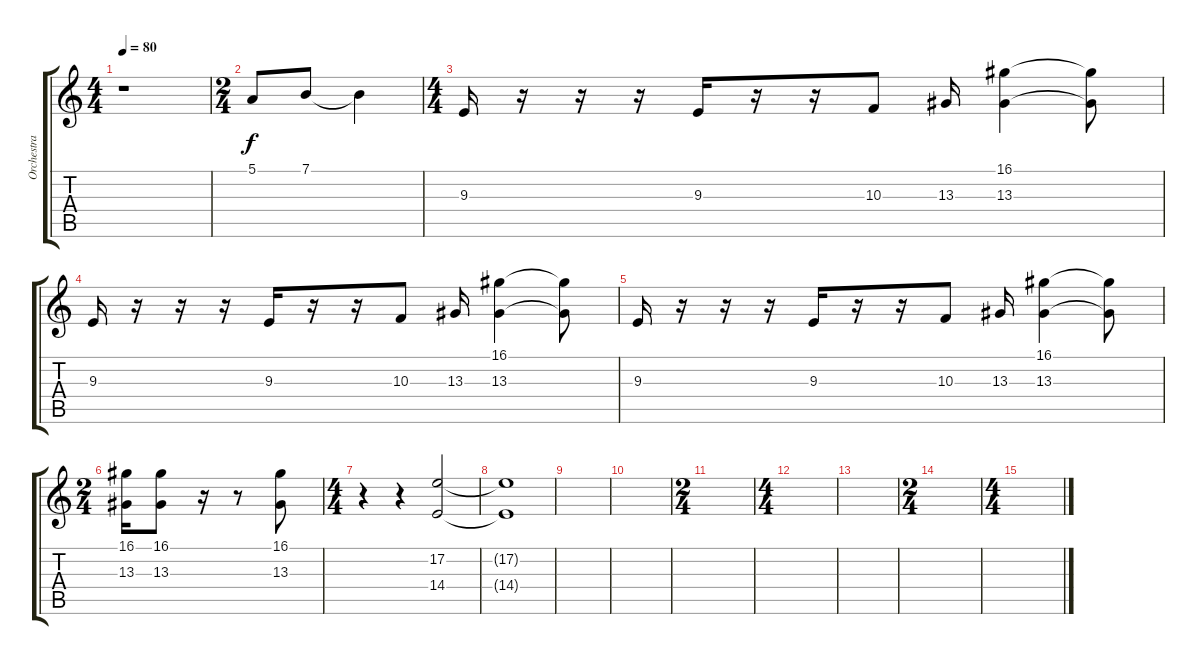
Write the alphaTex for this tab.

\track ("Orchestra" "Orchestra") {instrument lead7fifths}
\staff {score tabs}
\tuning (E4 B3 G3 D3 A2 E2) {hide}
\ts (4 4)
\tempo 80
\clef g2
\ks c
r.1{dy f} |
\ts (2 4)
5.1.8 7.1.8 7.1{t}.4 |
\ts (4 4)
9.3.16 r.16 r.16 r.16 9.3.16 r.16 r.16 10.3.8 13.3.16 (16.1 13.3).4 (16.1{t} 13.3{t}).8 |
9.3.16 r.16 r.16 r.16 9.3.16 r.16 r.16 10.3.8 13.3.16 (16.1 13.3).4 (16.1{t} 13.3{t}).8 |
9.3.16 r.16 r.16 r.16 9.3.16 r.16 r.16 10.3.8 13.3.16 (16.1 13.3).4 (16.1{t} 13.3{t}).8 |
\ts (2 4)
(16.1 13.3).16 (16.1 13.3).8 r.16 r.8 (16.1 13.3).8 |
\ts (4 4)
r.4 r.4 (17.2 14.4).2 |
(17.2{t} 14.4{t}).1 |
|
|
\ts (2 4)
|
\ts (4 4)
|
|
\ts (2 4)
|
\ts (4 4)
